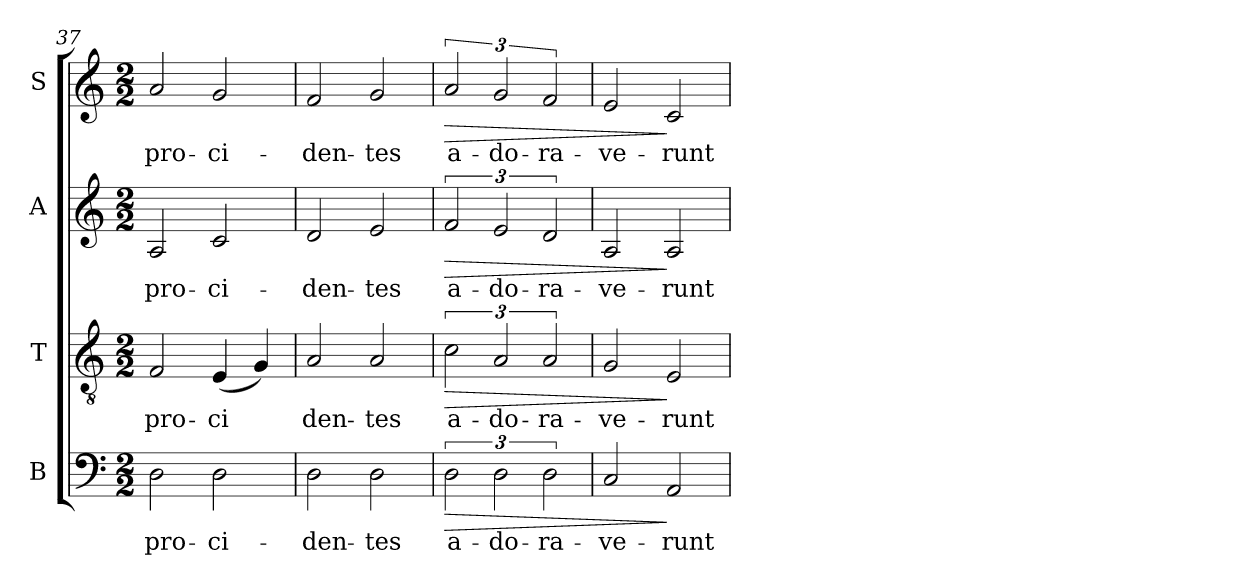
**kern	**text	**dynam	**kern	**text	**dynam	**kern	**text	**dynam	**kern	**text	**dynam
*part4	*part4	*part4	*part3	*part3	*part3	*part2	*part2	*part2	*part1	*part1	*part1
*staff4	*staff4	*staff4	*staff3	*staff3	*staff3	*staff2	*staff2	*staff2	*staff1	*staff1	*staff1
*I"B	*	*	*I"T	*	*	*I"A	*	*	*I"S	*	*
*clefF4	*	*	*clefGv2	*	*	*clefG2	*	*	*clefG2	*	*
*k[]	*	*	*k[]	*	*	*k[]	*	*	*k[]	*	*
*C:	*	*	*C:	*	*	*C:	*	*	*C:	*	*
*M2/2	*	*	*M2/2	*	*	*M2/2	*	*	*M2/2	*	*
=37	=37	=37	=37	=37	=37	=37	=37	=37	=37	=37	=37
!	!LO:LY:b:cj	!	!	!LO:LY:b:cj	!	!	!LO:LY:b:cj	!	!	!LO:LY:b:cj	!
2D\	pro-	.	2F/	pro-	.	2A/	pro-	.	2a/	pro-	.
!	!LO:LY:b:cj	!	!	!LO:LY:b:cj	!	!	!LO:LY:b:cj	!	!	!LO:LY:b:cj	!
2D\	-ci-	.	(<4E/	-ci-	.	2c/	-ci-	.	2g/	-ci-	.
!	!	!	!	!LO:LY:b:cj	!	!	!	!	!	!	!
.	.	.	4G/)	--	.	.	.	.	.	.	.
=38	=38	=38	=38	=38	=38	=38	=38	=38	=38	=38	=38
!	!LO:LY:b:cj	!	!	!LO:LY:b:cj	!	!	!LO:LY:b:cj	!	!	!LO:LY:b:cj	!
2D\	-den-	.	2A/	-den-	.	2d/	-den-	.	2f/	-den-	.
!	!LO:LY:b:cj	!	!	!LO:LY:b:cj	!	!	!LO:LY:b:cj	!	!	!LO:LY:b:cj	!
2D\	-tes	.	2A/	-tes	.	2e/	-tes	.	2g/	-tes	.
=39	=39	=39	=39	=39	=39	=39	=39	=39	=39	=39	=39
!	!LO:LY:b:cj	!LO:HP:b	!	!LO:LY:b:cj	!LO:HP:b	!	!LO:LY:b:cj	!LO:HP:b	!	!LO:LY:b:cj	!LO:HP:b
3D\	a-	>	3c\	a-	>	3f/	a-	>	3a/	a-	>
!	!LO:LY:b:cj	!	!	!	!	!	!	!	!	!	!
*	*	*	*Xbrackettup	*	*	*	*	*	*	*	*
!	!	!	!	!LO:LY:b:cj	!	!	!LO:LY:b:cj	!	!	!LO:LY:b:cj	!
3D\	-do-	.	3A/	-do-	.	3e/	-do-	.	3g/	-do-	.
!	!LO:LY:b:cj	!	!	!LO:LY:b:cj	!	!	!LO:LY:b:cj	!	!	!LO:LY:b:cj	!
3D\	-ra-	.	3A/	-ra-	.	3d/	-ra-	.	3f/	-ra-	.
=40	=40	=40	=40	=40	=40	=40	=40	=40	=40	=40	=40
!	!LO:LY:b:cj	!	!	!LO:LY:b:cj	!	!	!LO:LY:b:cj	!	!	!LO:LY:b:cj	!
2C/	-ve-	.	2G/	-ve-	.	2A/	-ve-	.	2e/	-ve-	.
!	!LO:LY:b:cj	!	!	!LO:LY:b:cj	!	!	!LO:LY:b:cj	!	!	!LO:LY:b:cj	!
2AA/	-runt	]	2E/	-runt	]	2A/	-runt	]	2c/	-runt	]
=	=	=	=	=	=	=	=	=	=	=	=
*-	*-	*-	*-	*-	*-	*-	*-	*-	*-	*-	*-
